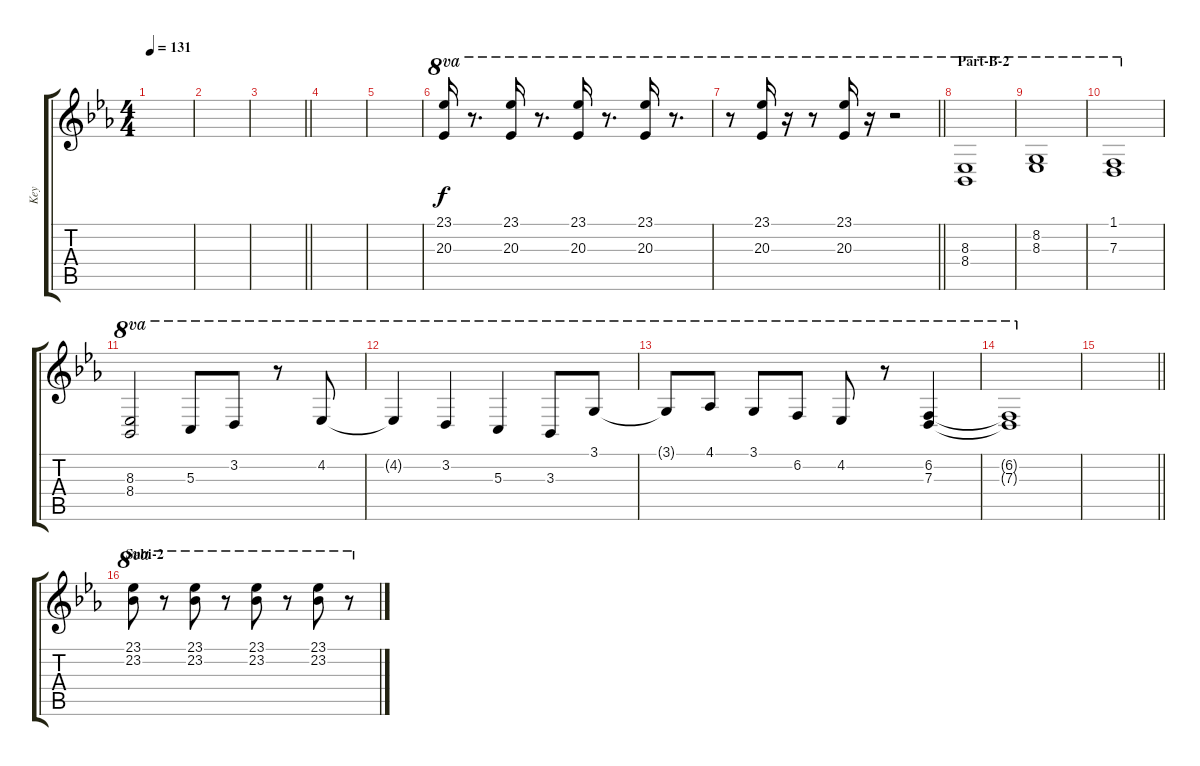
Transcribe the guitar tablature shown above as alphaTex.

\track ("Key" "Key") {instrument stringensemble1}
\staff {score tabs}
\tuning (E4 B3 G3 D3 A2 E2) {hide}
\ts (4 4)
\tempo 131
\clef g2
\ks eb
|
|
\barLineRight lightlight
|
|
|
(23.1 20.3).16{ot 8va} r.8{d ot 8va} (23.1 20.3).16{ot 8va} r.8{d ot 8va} (23.1 20.3).16{ot 8va} r.8{d ot 8va} (23.1 20.3).16{ot 8va} r.8{d ot 8va} |
\barLineRight lightlight
r.8{ot 8va} (23.1 20.3).16{ot 8va} r.16{ot 8va} r.8{ot 8va} (23.1 20.3).16{ot 8va} r.16{ot 8va} r.2{ot 8va} |
\section ("" "Part-B-2")
(8.3 8.4).1{ot 8va} |
(8.2 8.3).1{ot 8va} |
(1.1 7.3).1{ot 8va} |
(8.3 8.4).2{ot 8va} 5.3.8{ot 8va} 3.2.8{ot 8va} r.8{ot 8va} 4.2.8{ot 8va} |
4.2{t}.4{ot 8va} 3.2.4{ot 8va} 5.3.4{ot 8va} 3.3.8{ot 8va} 3.1.8{ot 8va} |
3.1{t}.8{ot 8va} 4.1.8{ot 8va} 3.1.8{ot 8va} 6.2.8{ot 8va} 4.2.8{ot 8va} r.8{ot 8va} (6.2 7.3).4{ot 8va} |
(6.2{t} 7.3{t}).1{ot 8va} |
\barLineRight lightlight
|
\section ("" "Sabi-2")
(23.1 23.2).8{ot 8va} r.8{ot 8va} (23.1 23.2).8{ot 8va} r.8{ot 8va} (23.1 23.2).8{ot 8va} r.8{ot 8va} (23.1 23.2).8{ot 8va} r.8{ot 8va}
